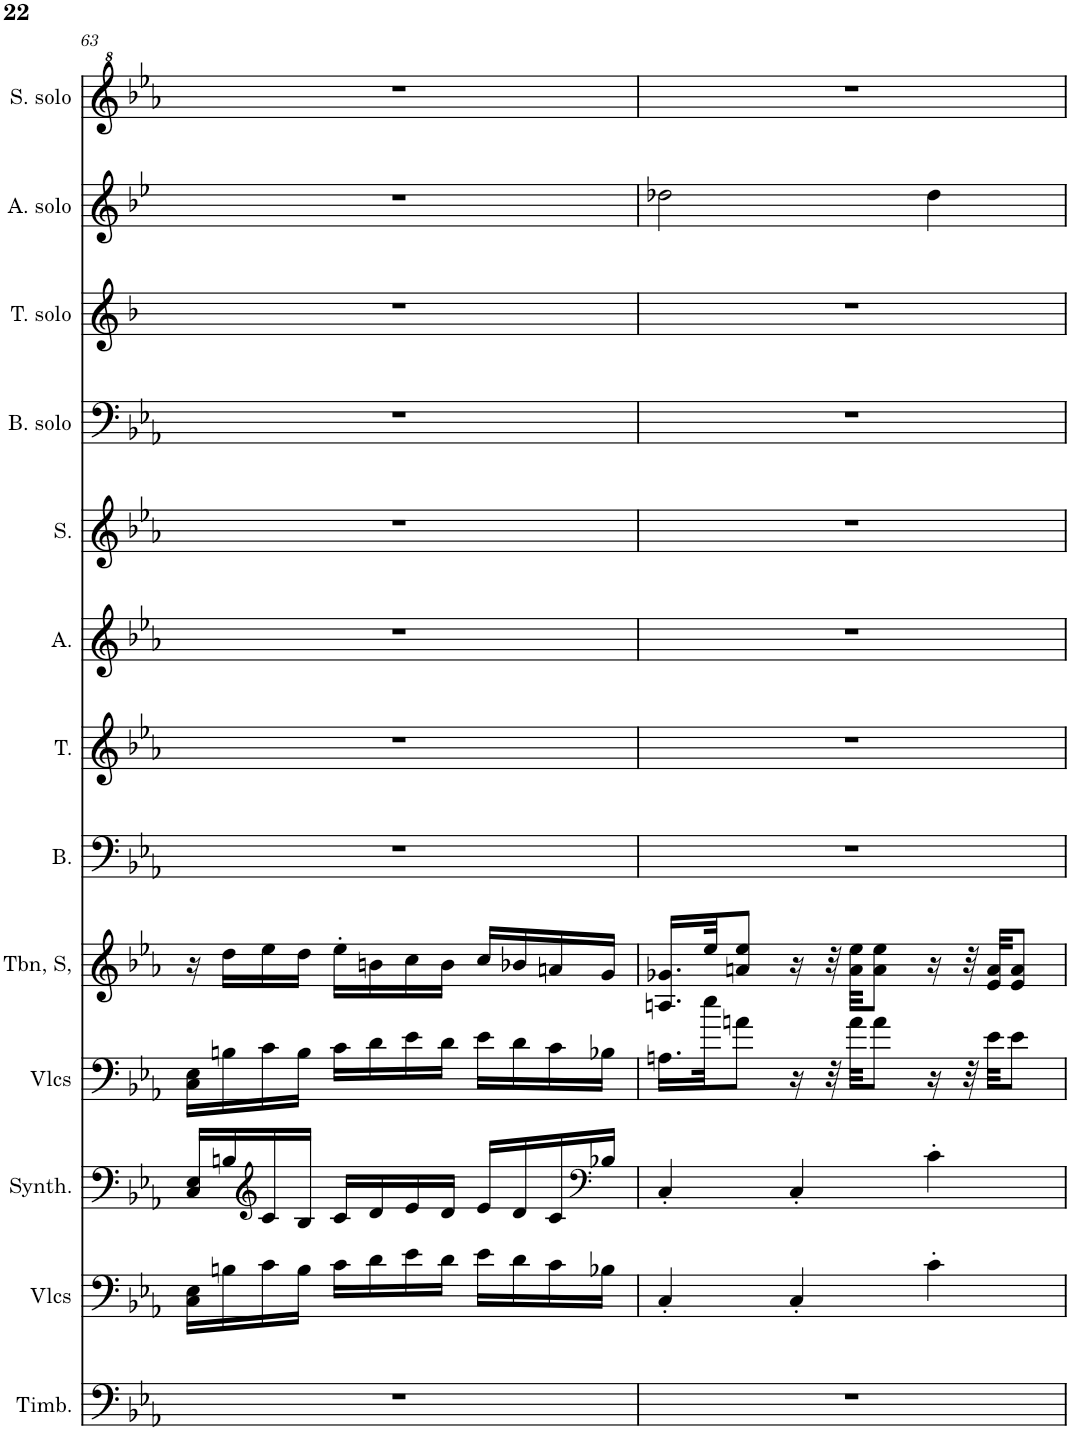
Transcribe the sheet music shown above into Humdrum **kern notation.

**kern	**kern	**kern	**kern	**kern	**kern	**kern	**kern	**kern	**kern	**kern	**kern	**kern
*part13	*part12	*part11	*part10	*part9	*part8	*part7	*part6	*part5	*part4	*part3	*part2	*part1
*staff13	*staff12	*staff11	*staff10	*staff9	*staff8	*staff7	*staff6	*staff5	*staff4	*staff3	*staff2	*staff1
*I"Timbales, Staff-1	*I"Violoncelles, D'Bass/Strings, etc	*I"Synthétiseur d'instruments à cordes, Synth strings, etc	*I"Violoncelles, Synth strings 2	*I"Trombone Soprano, 1st violins	*I"Basse	*I"Ténor	*I"Alto	*I"Soprano	*I"Bases Solo	*I"Tenor Solo	*I"Alto Solo	*I"Soprano Solo
*I'Timb.	*I'Vlcs	*I'Synth.	*I'Vlcs	*I'Tbn, S,	*I'B.	*I'T.	*I'A.	*I'S.	*I'B. solo	*I'T. solo	*I'A. solo	*I'S. solo
!!LO:PB:g=z
*clefF4	*clefF4	*clefF4	*clefF4	*clefG2	*clefF4	*clefG2	*clefG2	*clefG2	*clefF4	*clefG2	*clefG2	*clefG^2
*	*	*	*	*	*	*	*	*	*	*Trd8c14	*Trd4c7	*
*k[b-e-a-]	*k[b-e-a-]	*k[b-e-a-]	*k[b-e-a-]	*k[b-e-a-]	*k[b-e-a-]	*k[b-e-a-]	*k[b-e-a-]	*k[b-e-a-]	*k[b-e-a-]	*k[b-]	*k[b-e-]	*k[b-e-a-]
*M3/4	*M3/4	*M3/4	*M3/4	*M3/4	*M3/4	*M3/4	*M3/4	*M3/4	*M3/4	*M3/4	*M3/4	*M3/4
=63	=63	=63	=63	=63	=63	=63	=63	=63	=63	=63	=63	=63
2.r	16C\ 16E-\LL	16C/ 16E-/LL	16C\ 16E-\LL	16r	2.r	2.r	2.r	2.r	2.r	2.r	2.r	2.r
.	16Bn\	16Bn/	16Bn\	16dd\LL	.	.	.	.	.	.	.	.
*	*	*clefG2	*	*	*	*	*	*	*	*	*	*
.	16c\	16c/	16c\	16ee-\	.	.	.	.	.	.	.	.
.	16B\JJ	16B/JJ	16B\JJ	16dd\JJ	.	.	.	.	.	.	.	.
.	16c\LL	16c/LL	16c\LL	16ee-'\LL	.	.	.	.	.	.	.	.
.	16d\	16d/	16d\	16bn\	.	.	.	.	.	.	.	.
.	16e-\	16e-/	16e-\	16cc\	.	.	.	.	.	.	.	.
.	16d\JJ	16d/JJ	16d\JJ	16b\JJ	.	.	.	.	.	.	.	.
.	16e-\LL	16e-/LL	16e-\LL	16cc/LL	.	.	.	.	.	.	.	.
.	16d\	16d/	16d\	16b-X/	.	.	.	.	.	.	.	.
.	16c\	16c/	16c\	16an/	.	.	.	.	.	.	.	.
*	*	*clefF4	*	*	*	*	*	*	*	*	*	*
.	16B-X\JJ	16B-X/JJ	16B-X\JJ	16g/JJ	.	.	.	.	.	.	.	.
=64	=64	=64	=64	=64	=64	=64	=64	=64	=64	=64	=64	=64
2.r	4C'/	4C'/	16.An\LL	16.An/ 16.g-X/LL	2.r	2.r	2.r	2.r	2.r	2.r	2dd-X\	2.r
.	.	.	32ee-\JK	32ee-/JK	.	.	.	.	.	.	.	.
.	.	.	8an\J	8an/ 8ee-/J	.	.	.	.	.	.	.	.
.	4C'/	4C'/	16r	16r	.	.	.	.	.	.	.	.
.	.	.	32r	32r	.	.	.	.	.	.	.	.
.	.	.	32a\KKL	32a\ 32ee-\KKL	.	.	.	.	.	.	.	.
.	.	.	8a\J	8a\ 8ee-\J	.	.	.	.	.	.	.	.
.	4c'\	4c'\	16r	16r	.	.	.	.	.	.	4dd-\	.
.	.	.	32r	32r	.	.	.	.	.	.	.	.
.	.	.	32e-\KKL	32e-/ 32a/KKL	.	.	.	.	.	.	.	.
.	.	.	8e-\J	8e-/ 8a/J	.	.	.	.	.	.	.	.
=	=	=	=	=	=	=	=	=	=	=	=	=
*-	*-	*-	*-	*-	*-	*-	*-	*-	*-	*-	*-	*-
